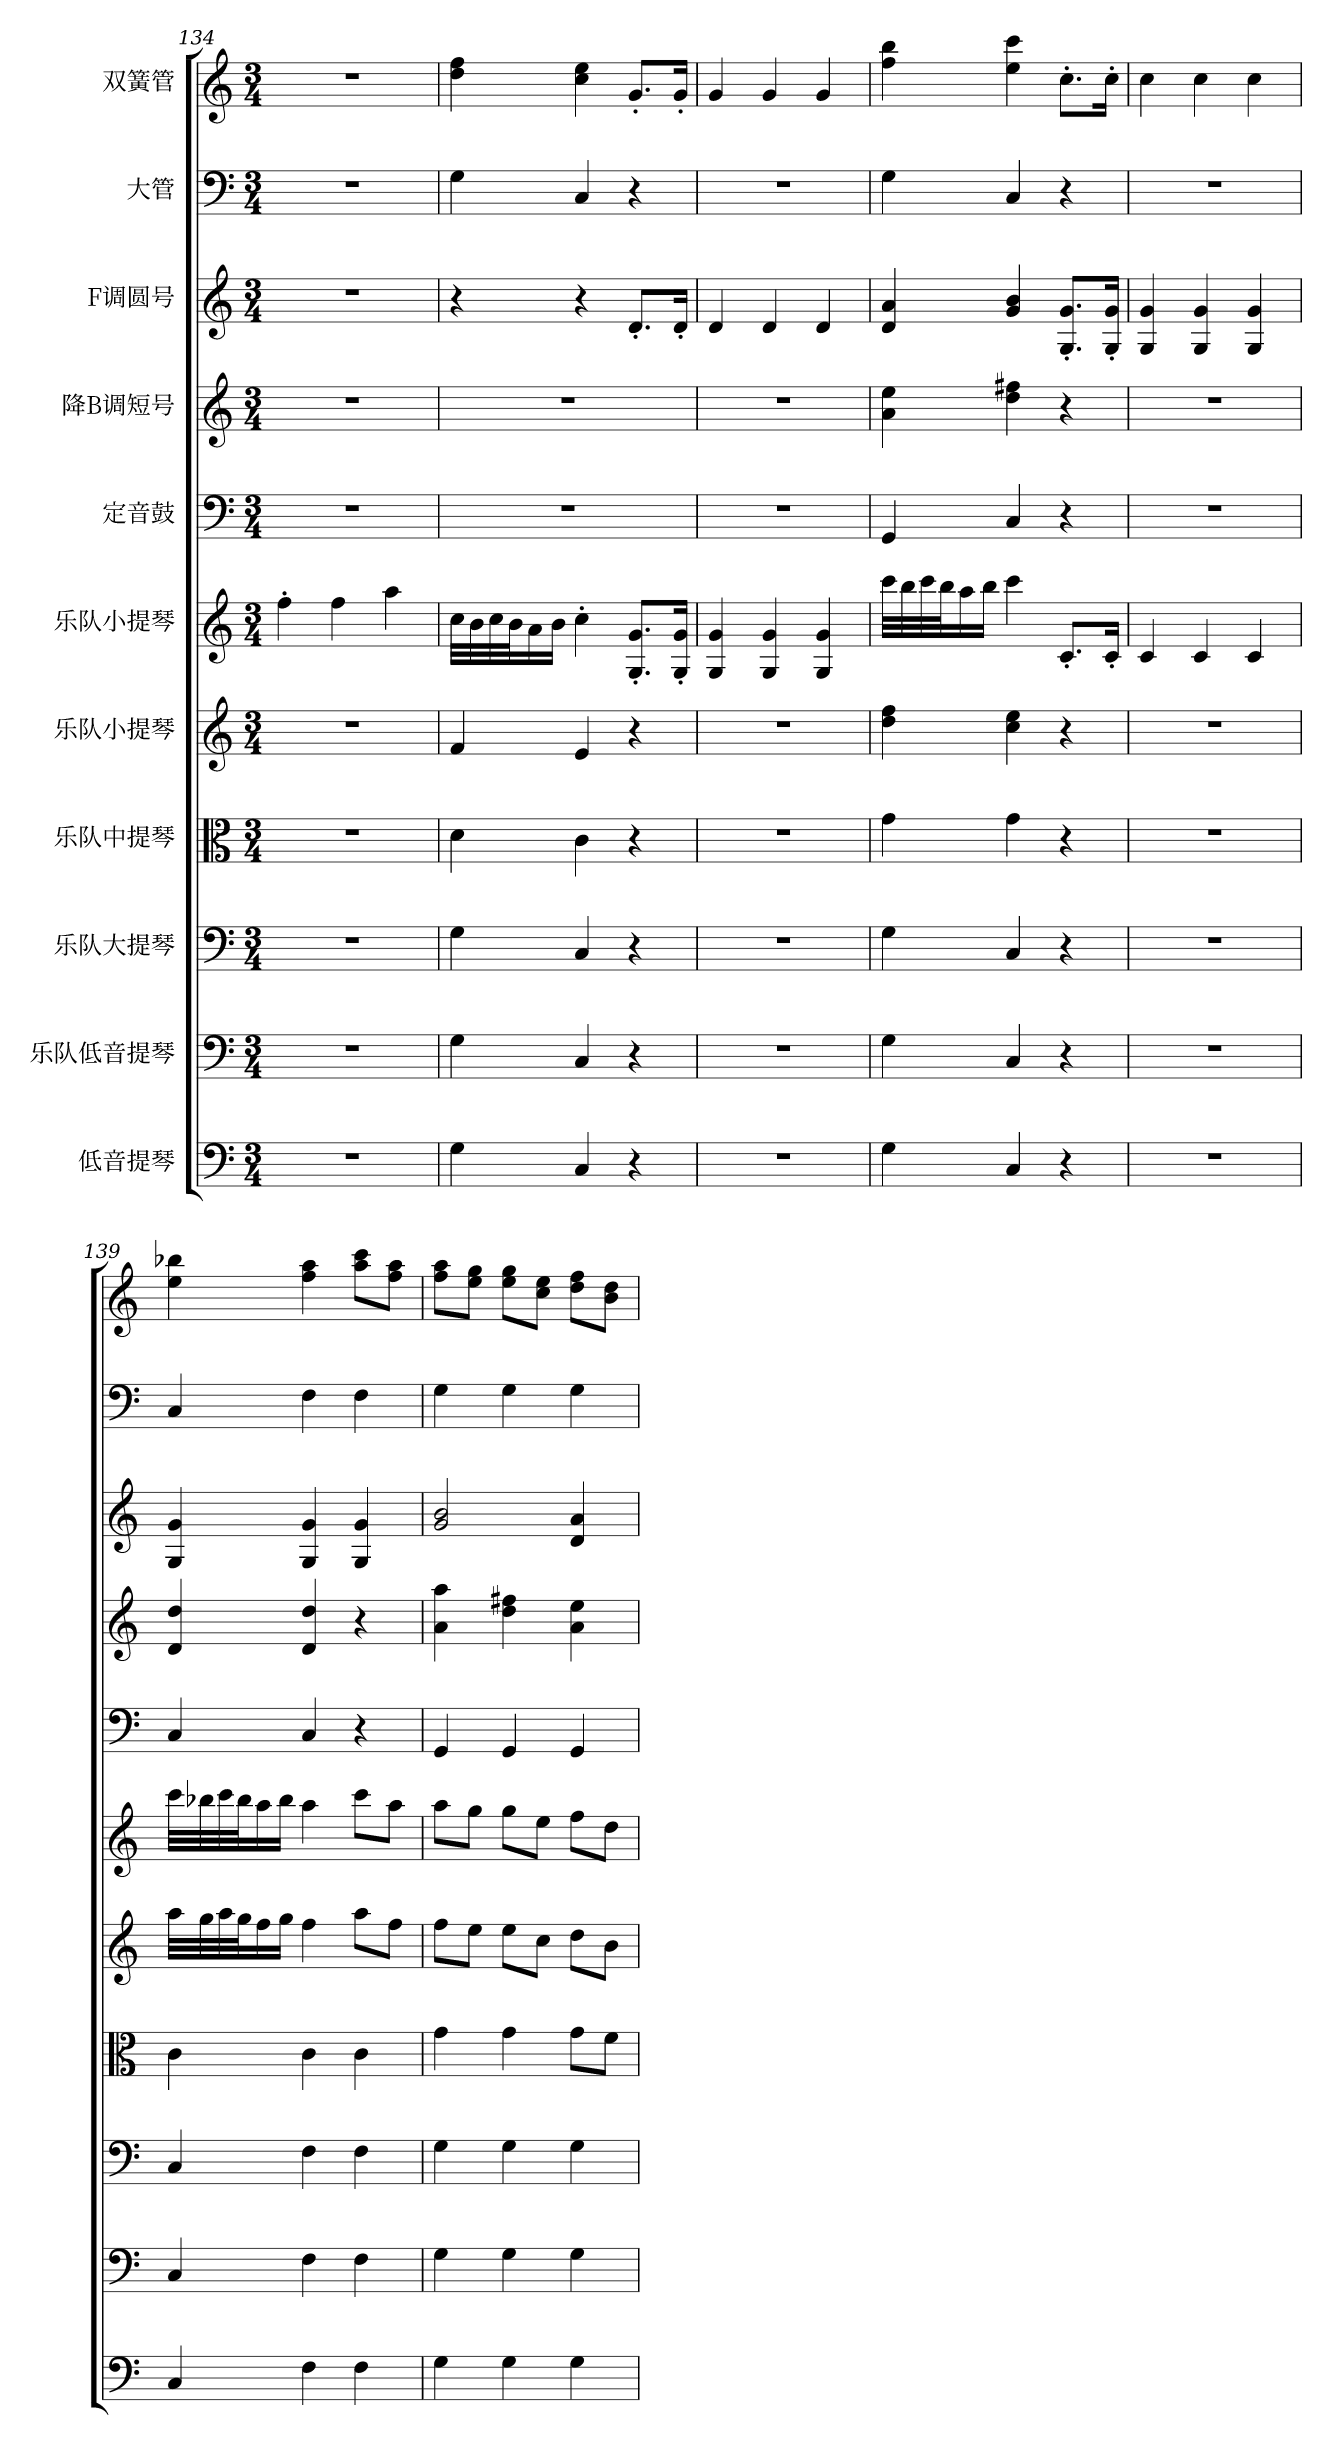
**kern	**kern	**kern	**kern	**kern	**kern	**kern	**kern	**kern	**kern	**kern
*part11	*part10	*part9	*part8	*part7	*part6	*part5	*part4	*part3	*part2	*part1
*staff11	*staff10	*staff9	*staff8	*staff7	*staff6	*staff5	*staff4	*staff3	*staff2	*staff1
*I"低音提琴	*I"乐队低音提琴	*I"乐队大提琴	*I"乐队中提琴	*I"乐队小提琴	*I"乐队小提琴	*I"定音鼓	*I"降B调短号	*I"F调圆号	*I"大管	*I"双簧管
*clefF4	*clefF4	*clefF4	*clefC3	*clefG2	*clefG2	*clefF4	*clefG2	*clefG2	*clefF4	*clefG2
*ITrd7c12	*ITrd7c12	*	*	*	*	*	*ITrd1c2	*ITrd4c7	*	*
*k[]	*k[]	*k[]	*k[]	*k[]	*k[]	*k[]	*k[b-e-]	*k[b-]	*k[]	*k[]
*M3/4	*M3/4	*M3/4	*M3/4	*M3/4	*M3/4	*M3/4	*M3/4	*M3/4	*M3/4	*M3/4
=134	=134	=134	=134	=134	=134	=134	=134	=134	=134	=134
2.r	2.r	2.r	2.r	2.r	4ff'\	2.r	2.r	2.r	2.r	2.r
.	.	.	.	.	4ff\	.	.	.	.	.
.	.	.	.	.	4aa\	.	.	.	.	.
=135	=135	=135	=135	=135	=135	=135	=135	=135	=135	=135
4GG\	4GG\	4G\	4d\	4f/	32cc\LLL	2.r	2.r	4r	4G\	4dd\ 4ff\
.	.	.	.	.	32b\	.	.	.	.	.
.	.	.	.	.	32cc\	.	.	.	.	.
.	.	.	.	.	32b\J	.	.	.	.	.
.	.	.	.	.	16a\	.	.	.	.	.
.	.	.	.	.	16b\JJ	.	.	.	.	.
4CC/	4CC/	4C/	4c\	4e/	4cc'\	.	.	4r	4C/	4cc\ 4ee\
4r	4r	4r	4r	4r	8.G/' 8.g/'L	.	.	8.G'/L	4r	8.g'/L
.	.	.	.	.	16G/' 16g/'Jk	.	.	16G'/Jk	.	16g'/Jk
=136	=136	=136	=136	=136	=136	=136	=136	=136	=136	=136
2.r	2.r	2.r	2.r	2.r	4G/ 4g/	2.r	2.r	4G/	2.r	4g/
.	.	.	.	.	4G/ 4g/	.	.	4G/	.	4g/
.	.	.	.	.	4G/ 4g/	.	.	4G/	.	4g/
!!LO:PB:g=z
=137	=137	=137	=137	=137	=137	=137	=137	=137	=137	=137
4GG\	4GG\	4G\	4g\	4dd\ 4ff\	32ccc\LLL	4GG/	4g\ 4dd\	4G/ 4d/	4G\	4ff\ 4bb\
.	.	.	.	.	32bb\	.	.	.	.	.
.	.	.	.	.	32ccc\	.	.	.	.	.
.	.	.	.	.	32bb\J	.	.	.	.	.
.	.	.	.	.	16aa\	.	.	.	.	.
.	.	.	.	.	16bb\JJ	.	.	.	.	.
4CC/	4CC/	4C/	4g\	4cc\ 4ee\	4ccc\	4C/	4cc\ 4een\	4c/ 4e/	4C/	4ee\ 4ccc\
4r	4r	4r	4r	4r	8.c'/L	4r	4r	8.C/' 8.c/'L	4r	8.cc'\L
.	.	.	.	.	16c'/Jk	.	.	16C/' 16c/'Jk	.	16cc'\Jk
=138	=138	=138	=138	=138	=138	=138	=138	=138	=138	=138
2.r	2.r	2.r	2.r	2.r	4c/	2.r	2.r	4C/ 4c/	2.r	4cc\
.	.	.	.	.	4c/	.	.	4C/ 4c/	.	4cc\
.	.	.	.	.	4c/	.	.	4C/ 4c/	.	4cc\
=139	=139	=139	=139	=139	=139	=139	=139	=139	=139	=139
4CC/	4CC/	4C/	4c\	32aa\LLL	32ccc\LLL	4C/	4c/ 4cc/	4C/ 4c/	4C/	4ee\ 4bb-X\
.	.	.	.	32gg\	32bb-X\	.	.	.	.	.
.	.	.	.	32aa\	32ccc\	.	.	.	.	.
.	.	.	.	32gg\J	32bb-\J	.	.	.	.	.
.	.	.	.	16ff\	16aa\	.	.	.	.	.
.	.	.	.	16gg\JJ	16bb-\JJ	.	.	.	.	.
4FF\	4FF\	4F\	4c\	4ff\	4aa\	4C/	4c/ 4cc/	4C/ 4c/	4F\	4ff\ 4aa\
4FF\	4FF\	4F\	4c\	8aa\L	8ccc\L	4r	4r	4C/ 4c/	4F\	8aa\ 8ccc\L
.	.	.	.	8ff\J	8aa\J	.	.	.	.	8ff\ 8aa\J
=140	=140	=140	=140	=140	=140	=140	=140	=140	=140	=140
4GG\	4GG\	4G\	4g\	8ff\L	8aa\L	4GG/	4g\ 4gg\	2c/ 2e/	4G\	8ff\ 8aa\L
.	.	.	.	8ee\J	8gg\J	.	.	.	.	8ee\ 8gg\J
4GG\	4GG\	4G\	4g\	8ee\L	8gg\L	4GG/	4cc\ 4een\	.	4G\	8ee\ 8gg\L
.	.	.	.	8cc\J	8ee\J	.	.	.	.	8cc\ 8ee\J
4GG\	4GG\	4G\	8g\L	8dd\L	8ff\L	4GG/	4g\ 4dd\	4G/ 4d/	4G\	8dd\ 8ff\L
.	.	.	8f\J	8b\J	8dd\J	.	.	.	.	8b\ 8dd\J
=	=	=	=	=	=	=	=	=	=	=
*-	*-	*-	*-	*-	*-	*-	*-	*-	*-	*-
